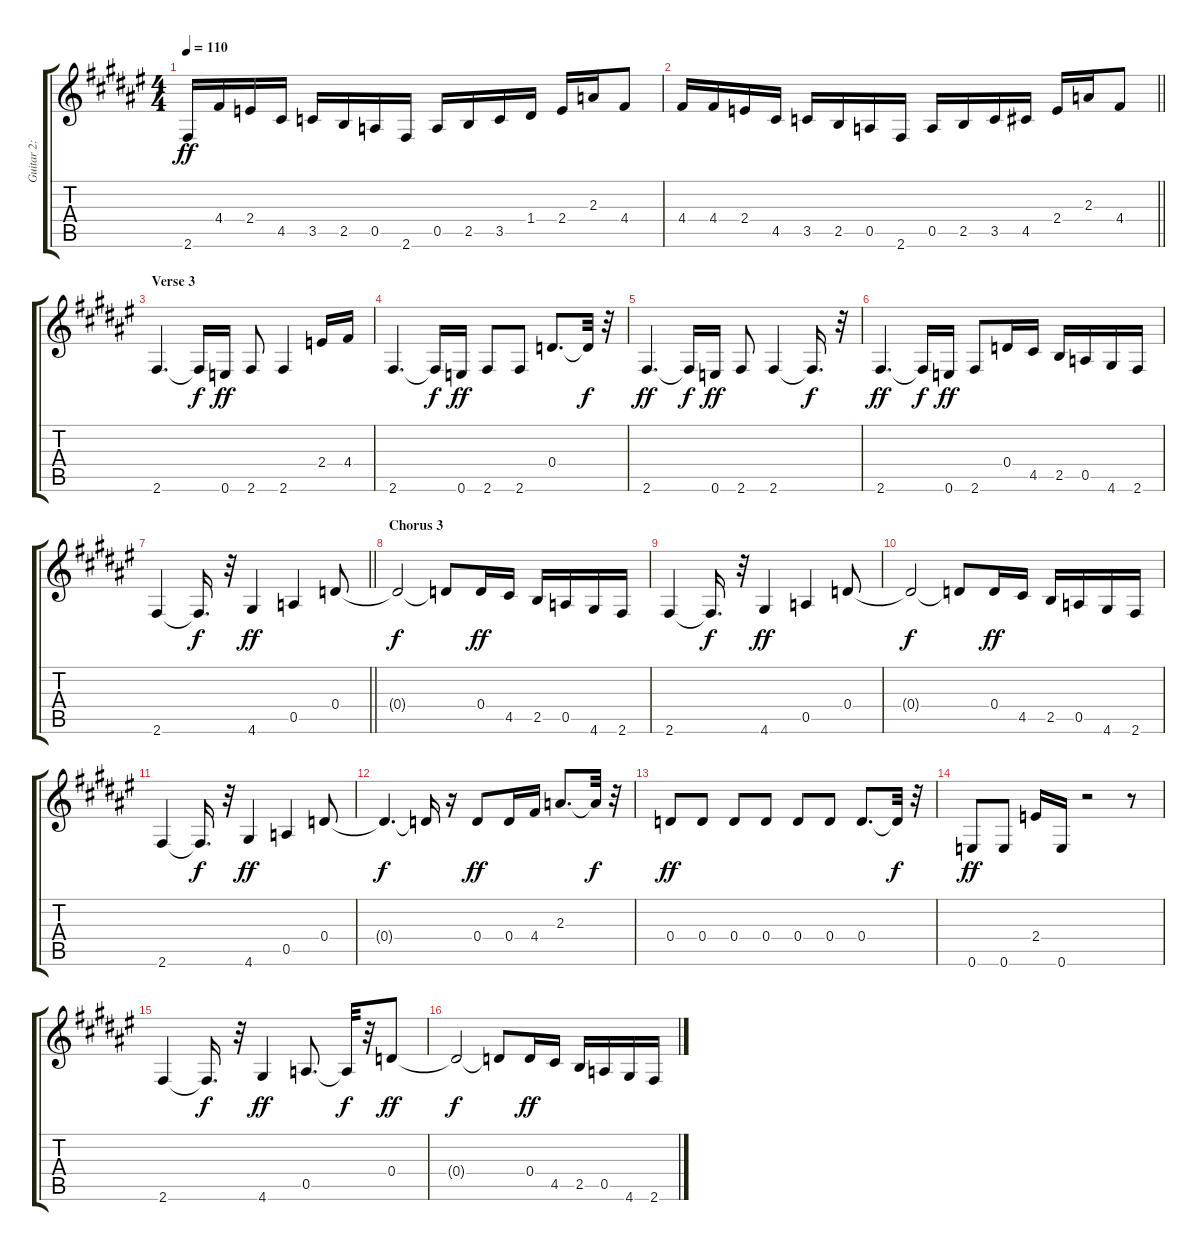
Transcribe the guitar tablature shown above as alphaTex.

\track ("Guitar 2: Tim Pierce" "Guitar 2: ") {instrument electricguitarjazz}
\staff {score tabs}
\tuning (E4 B3 G3 D3 A2 E2) {hide}
\ts (4 4)
\tempo 110
\clef g2
\ks f#
2.6.16{dy ff} 4.4.16 2.4.16 4.5.16 3.5.16 2.5.16 0.5.16 2.6.16 0.5.16 2.5.16 3.5.16 1.4.16 2.4.16 2.3.16 4.4.8 |
\barLineRight lightlight
4.4.16 4.4.16 2.4.16 4.5.16 3.5.16 2.5.16 0.5.16 2.6.16 0.5.16 2.5.16 3.5.16 4.5.16 2.4.16 2.3.16 4.4.8 |
\section ("" "Verse 3")
2.6.4{d} 2.6{t}.16{dy f} 0.6.16{dy ff} 2.6.8 2.6.4 2.4.16 4.4.16 |
2.6.4{d} 2.6{t}.16{dy f} 0.6.16{dy ff} 2.6.8 2.6.8 0.4.8{d} 0.4{t}.32{dy f} r.32 |
2.6.4{d dy ff} 2.6{t}.16{dy f} 0.6.16{dy ff} 2.6.8 2.6.4 2.6{t}.16{d dy f} r.32 |
2.6.4{d dy ff} 2.6{t}.16{dy f} 0.6.16{dy ff} 2.6.8 0.4.16 4.5.16 2.5.16 0.5.16 4.6.16 2.6.16 |
\barLineRight lightlight
2.6.4 2.6{t}.16{d dy f} r.32 4.6.4{dy ff} 0.5.4 0.4.8 |
\section ("" "Chorus 3")
0.4{t}.2{dy f} 0.4{t}.8 0.4.16{dy ff} 4.5.16 2.5.16 0.5.16 4.6.16 2.6.16 |
2.6.4 2.6{t}.16{d dy f} r.32 4.6.4{dy ff} 0.5.4 0.4.8 |
0.4{t}.2{dy f} 0.4{t}.8 0.4.16{dy ff} 4.5.16 2.5.16 0.5.16 4.6.16 2.6.16 |
2.6.4 2.6{t}.16{d dy f} r.32 4.6.4{dy ff} 0.5.4 0.4.8 |
0.4{t}.4{d dy f} 0.4{t}.16 r.16 0.4.8{dy ff} 0.4.16 4.4.16 2.3.8{d} 2.3{t}.32{dy f} r.32 |
0.4.8{dy ff} 0.4.8 0.4.8 0.4.8 0.4.8 0.4.8 0.4.8{d} 0.4{t}.32{dy f} r.32 |
0.6.8{dy ff} 0.6.8 2.4.16 0.6.16 r.2 r.8 |
2.6.4 2.6{t}.16{d dy f} r.32 4.6.4{dy ff} 0.5.8{d} 0.5{t}.32{dy f} r.32 0.4.8{dy ff} |
0.4{t}.2{dy f} 0.4{t}.8 0.4.16{dy ff} 4.5.16 2.5.16 0.5.16 4.6.16 2.6.16
